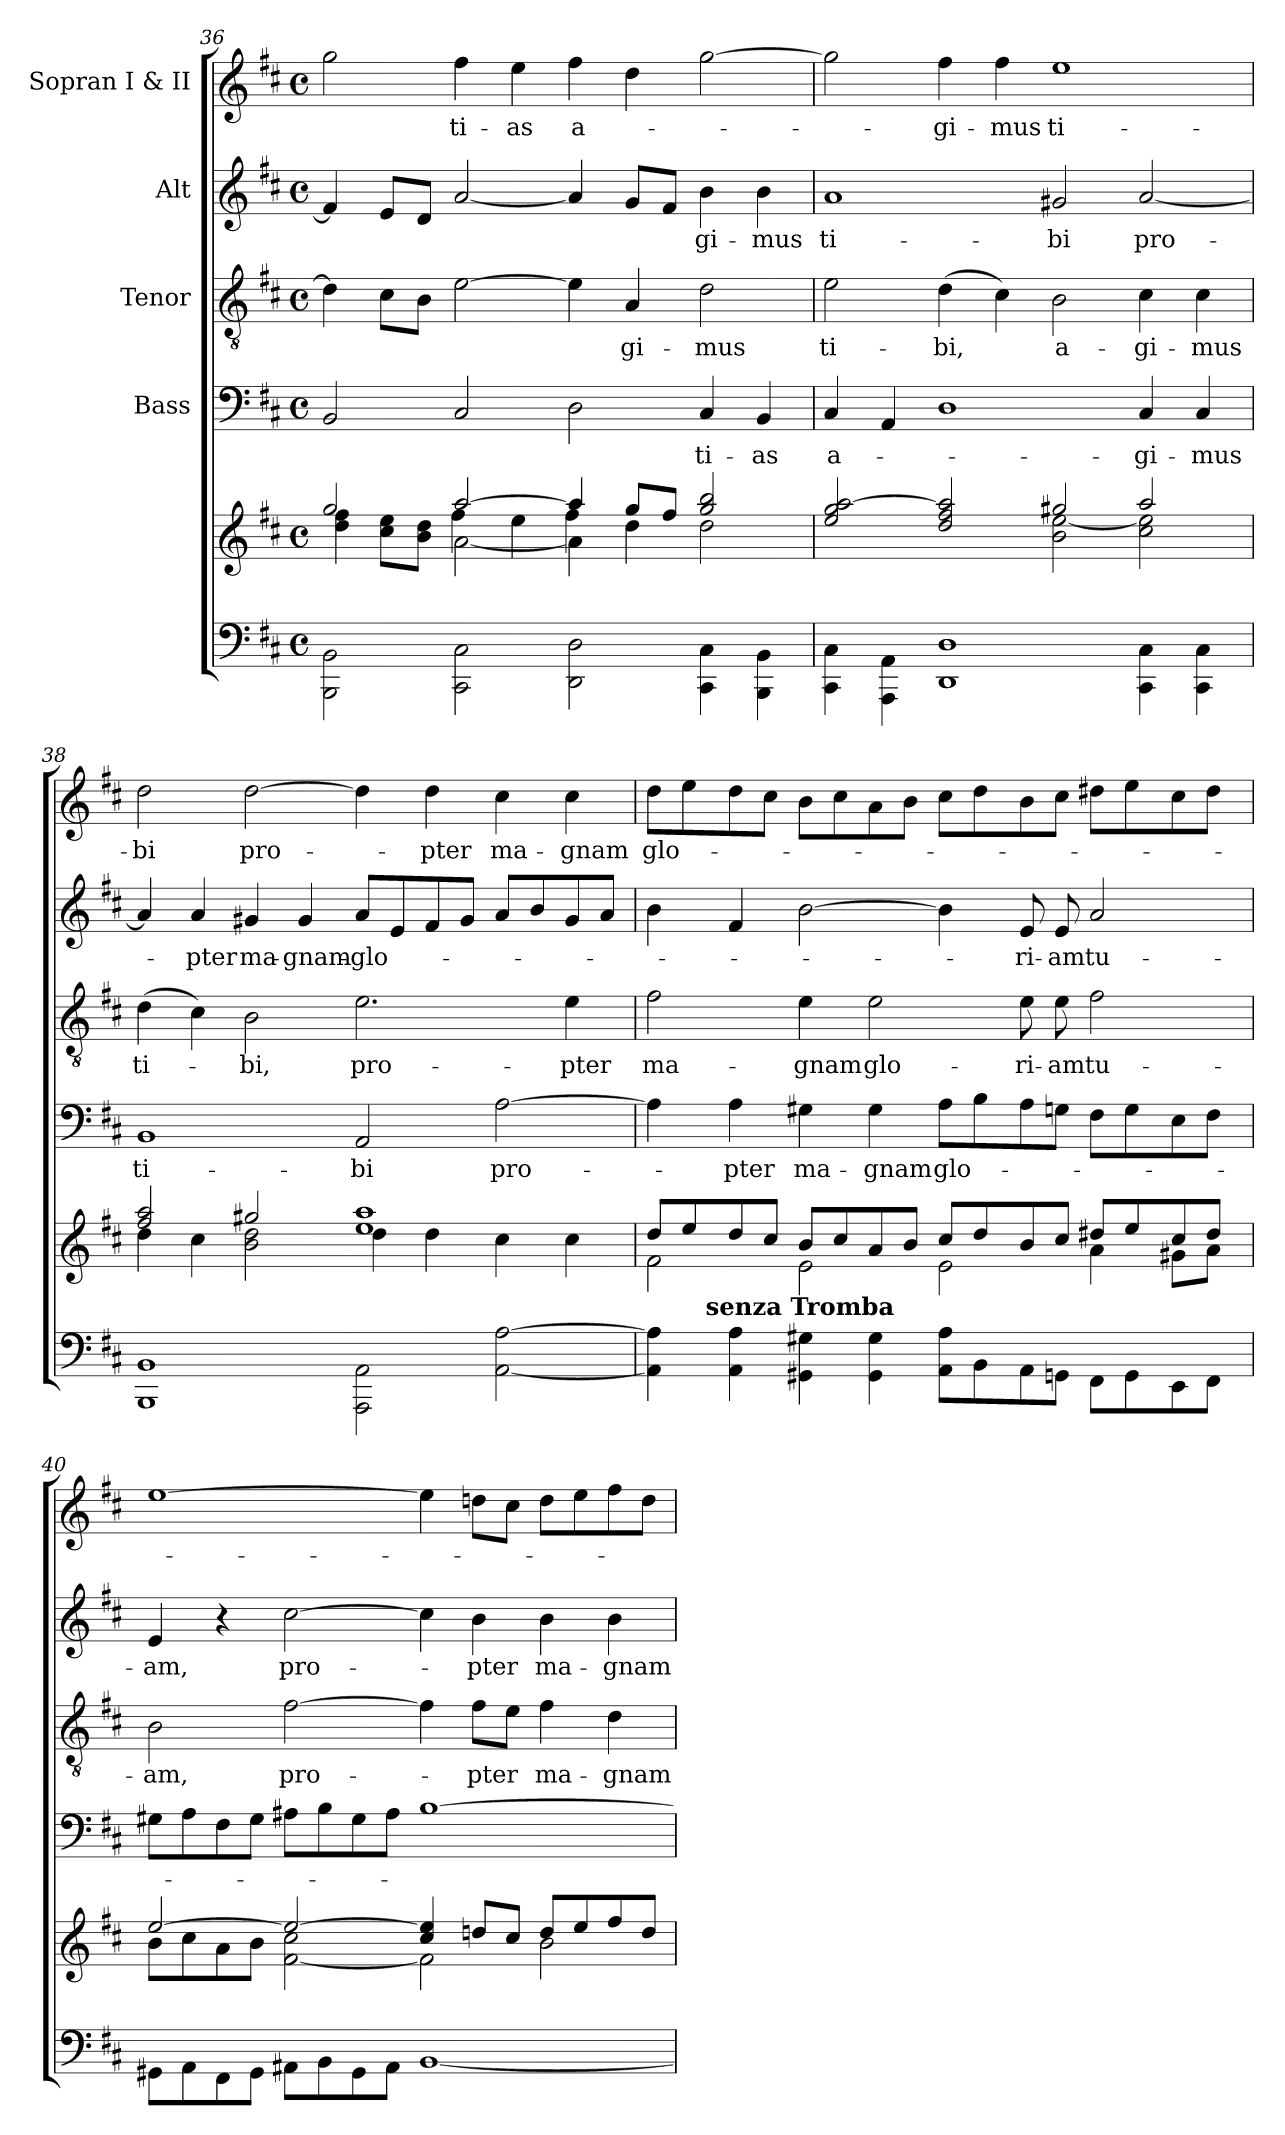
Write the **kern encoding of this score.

**kern	**kern	**kern	**text	**kern	**text	**kern	**text	**kern	**text
*part5	*part5	*part4	*part4	*part3	*part3	*part2	*part2	*part1	*part1
*staff6	*staff5	*staff4	*staff4	*staff3	*staff3	*staff2	*staff2	*staff1	*staff1
*	*	*I"Bass	*	*I"Tenor	*	*I"Alt	*	*I"Sopran  I & II	*
*clefF4	*clefG2	*clefF4	*	*clefGv2	*	*clefG2	*	*clefG2	*
*k[f#c#]	*k[f#c#]	*k[f#c#]	*	*k[f#c#]	*	*k[f#c#]	*	*k[f#c#]	*
*D:	*D:	*D:	*	*D:	*	*D:	*	*D:	*
*M4/4	*M4/4	*M4/4	*	*M4/4	*	*M4/4	*	*M4/4	*
*met(c)	*met(c)	*met(c)	*	*met(c)	*	*met(c)	*	*met(c)	*
=36	=36	=36	=36	=36	=36	=36	=36	=36	=36
*	*^	*	*	*	*	*	*	*	*
*	*	*^	*	*	*	*	*	*	*	*
2BBB\ 2BB\	2gg/	4dd\ 4ff#\	2ryy	2BB/	.	4d\]	.	4f#/]	.	2gg\	.
.	.	8cc#\ 8ee\L	.	.	.	8c#\L	.	8e/L	.	.	.
.	.	8b\ 8dd\J	.	.	.	8B\J	.	8d/J	.	.	.
2CC#\ 2C#\	[>2aa/	[<2a\	4ff#\	2C#/	.	[2e\	.	[2a/	.	4ff#\	-ti-
.	.	.	4ee\	.	.	.	.	.	.	4ee\	-as
2DD\ 2D\	4aa/]	4a\]	4ff#\	2D\	.	4e\]	.	4a/]	.	4ff#\	a-
.	8gg/L	4dd\	2.ryy	.	.	4A/	-gi-	8g/L	.	4dd\	.
.	8ff#/J	.	.	.	.	.	.	8f#/J	.	.	.
4CC#\ 4C#\	2gg/ 2bb/	2dd\	.	4C#/	-ti-	2d\	-mus	4b\	-gi-	[2gg\	.
4BBB\ 4BB\	.	.	.	4BB/	-as	.	.	4b\	-mus	.	.
*	*	*v	*v	*	*	*	*	*	*	*	*
!!LO:LB:g=z
=37	=37	=37	=37	=37	=37	=37	=37	=37	=37	=37
4CC#\ 4C#\	2ee/ 2gg/ [>2aa/	1ryy	4C#/	a-	2e\	ti-	1a	ti-	2gg\]	.
4AAA\ 4AA\	.	.	4AA/	.	.	.	.	.	.	.
1DD 1D	2dd/ 2ff#/ 2aa/]	.	1D	.	(4d\	-bi,	.	.	4ff#\	-gi-
.	.	.	.	.	4c#\)	.	.	.	4ff#\	-mus
.	2gg#X/	2b\ [<2ee\	.	.	2B\	a-	2g#X/	-bi	1ee	ti-
4CC#\ 4C#\	2aa/	2cc#\ 2ee\]	4C#/	-gi-	4c#\	-gi-	[2a/	pro-	.	.
4CC#\ 4C#\	.	.	4C#/	-mus	4c#\	-mus	.	.	.	.
=38	=38	=38	=38	=38	=38	=38	=38	=38	=38	=38
1BBB 1BB	2ff#/ 2aa/	4dd\	1BB	ti-	(4d\	ti-	4a/]	.	2dd\	-bi
.	.	4cc#\	.	.	4c#\)	.	4a/	-pter	.	.
.	2gg#X/	2b\ 2dd\	.	.	2B\	-bi,	4g#X/	ma-	[2dd\	pro-
.	.	.	.	.	.	.	4g#/	-gnam-	.	.
2AAA\ 2AA\	1ee 1aa	4dd\	2AA/	-bi	2.e\	pro-	8a/L	-glo-	4dd\]	.
.	.	.	.	.	.	.	8e/	.	.	.
.	.	4dd\	.	.	.	.	8f#/	.	4dd\	-pter
.	.	.	.	.	.	.	8g#/J	.	.	.
[2AA\ [2A\	.	4cc#\	[2A\	pro-	.	.	8a/L	.	4cc#\	ma-
.	.	.	.	.	.	.	8b/	.	.	.
.	.	4cc#\	.	.	4e\	-pter	8g#/	.	4cc#\	-gnam
.	.	.	.	.	.	.	8a/J	.	.	.
=39	=39	=39	=39	=39	=39	=39	=39	=39	=39	=39
*^	*	*	*	*	*	*	*	*	*	*
4AA\] 4A\]	8.ryy	8dd/L	2f#\	4A\]	.	2f#\	ma-	4b\	.	8dd\L	glo-
.	.	8ee/	.	.	.	.	.	.	.	8ee\	.
!	!LO:TX:a:B:t=senza Tromba	!	!	!	!	!	!	!	!	!	!
.	1ryy	.	.	.	.	.	.	.	.	.	.
4AA\ 4A\	.	8dd/	.	4A\	-pter	.	.	4f#/	.	8dd\	.
.	.	8cc#/J	.	.	.	.	.	.	.	8cc#\J	.
4GG#X\ 4G#X\	.	8b/L	2e\	4G#X\	ma-	4e\	-gnam	[2b\	.	8b\L	.
.	.	8cc#/	.	.	.	.	.	.	.	8cc#\	.
4GG#\ 4G#\	.	8a/	.	4G#\	-gnam	2e\	glo-	.	.	8a\	.
.	.	8b/J	.	.	.	.	.	.	.	8b\J	.
8AA\ 8A\L	.	8cc#/L	2e\	8A\L	glo-	.	.	4b\]	.	8cc#\L	.
8BB\	.	8dd/	.	8B\	.	.	.	.	.	8dd\	.
.	2ryy	.	.	.	.	.	.	.	.	.	.
8AA\	.	8b/	.	8A\	.	8e\	-ri-	8e/	-ri-	8b\	.
8GGn\J	.	8cc#/J	.	8Gn\J	.	8e\	-am	8e/	-am	8cc#\J	.
8FF#\L	.	8dd#X/L	4a\	8F#\L	.	2f#\	tu-	2a/	tu-	8dd#X\L	.
8GG\	.	8ee/	.	8G\	.	.	.	.	.	8ee\	.
.	4ryy	.	.	.	.	.	.	.	.	.	.
8EE\	.	8cc#/	8g#X\L	8E\	.	.	.	.	.	8cc#\	.
8FF#\J	.	8dd#/J	8a\J	8F#\J	.	.	.	.	.	8dd#\J	.
.	16ryy	.	.	.	.	.	.	.	.	.	.
*v	*v	*	*	*	*	*	*	*	*	*	*
!!LO:PB:g=z
=40	=40	=40	=40	=40	=40	=40	=40	=40	=40	=40
8GG#X\L	[>2ee/	8b\L	8G#X\L	.	2B\	-am,	4e/	-am,	[1ee	.
8AA\	.	8cc#\	8A\	.	.	.	.	.	.	.
8FF#\	.	8a\	8F#\	.	.	.	4r	.	.	.
8GG#\J	.	8b\J	8G#\J	.	.	.	.	.	.	.
8AA#X\L	2ee/_	[<2f#\ 2cc#\	8A#X\L	.	[2f#\	pro-	[2cc#\	pro-	.	.
8BB\	.	.	8B\	.	.	.	.	.	.	.
8GG#\	.	.	8G#\	.	.	.	.	.	.	.
8AA#\J	.	.	8A#\J	.	.	.	.	.	.	.
[1BB	4cc#/ 4ee/]	2f#\]	[1B	.	4f#\]	.	4cc#\]	.	4ee\]	.
.	8ddn/L	.	.	.	8f#\L	-pter	4b\	-pter	8ddn\L	.
.	8cc#/J	.	.	.	8e\J	.	.	.	8cc#\J	.
.	8dd/L	2b\	.	.	4f#\	ma-	4b\	ma-	8dd\L	.
.	8ee/	.	.	.	.	.	.	.	8ee\	.
.	8ff#/	.	.	.	4d\	-gnam	4b\	-gnam	8ff#\	.
.	8dd/J	.	.	.	.	.	.	.	8dd\J	.
*	*v	*v	*	*	*	*	*	*	*	*
=	=	=	=	=	=	=	=	=	=
*-	*-	*-	*-	*-	*-	*-	*-	*-	*-
